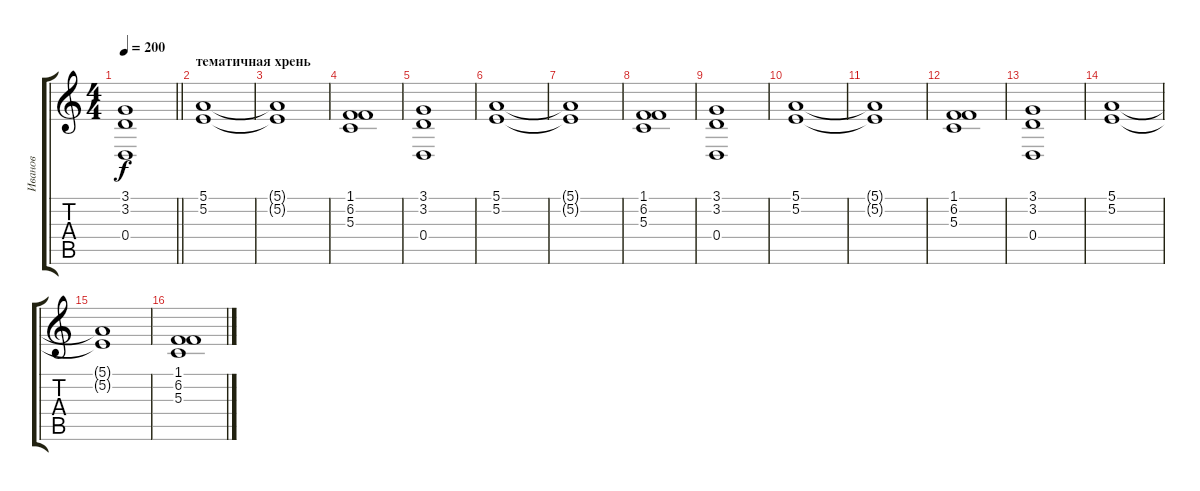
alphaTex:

\track ("Иванов" "Иванов") {instrument vibraphone}
\staff {score tabs}
\tuning (E4 B3 G3 D3 A2 E2) {hide}
\ts (4 4)
\tempo 200
\clef g2
\barLineRight lightlight
\ks c
(3.1 3.2 0.4).1{dy f} |
\section ("" "тематичная хрень")
(5.1 5.2).1 |
(5.1{t} 5.2{t}).1 |
(1.1 6.2 5.3).1 |
(3.1 3.2 0.4).1 |
(5.1 5.2).1 |
(5.1{t} 5.2{t}).1 |
(1.1 6.2 5.3).1 |
(3.1 3.2 0.4).1 |
(5.1 5.2).1 |
(5.1{t} 5.2{t}).1 |
(1.1 6.2 5.3).1 |
(3.1 3.2 0.4).1 |
(5.1 5.2).1 |
(5.1{t} 5.2{t}).1 |
(1.1 6.2 5.3).1
